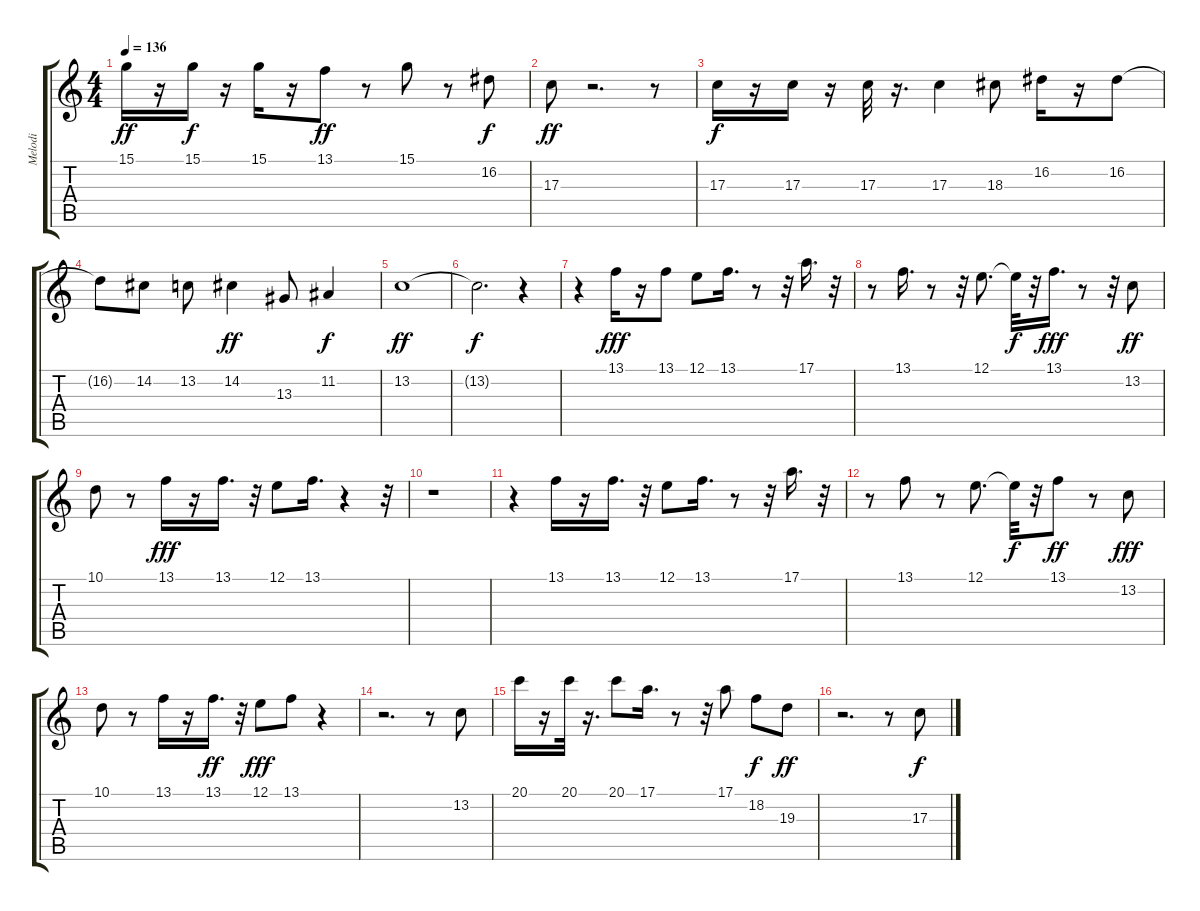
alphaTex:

\track ("Melodi" "Melodi") {instrument oboe}
\staff {score tabs}
\tuning (E4 B3 G3 D3 A2 E2) {hide}
\ts (4 4)
\tempo 136
\clef g2
\ks c
15.1.16{dy ff} r.16 15.1.16{dy f} r.16 15.1.16 r.16 13.1.8{dy ff} r.8 15.1.8 r.8 16.2.8{dy f} |
17.3.8{dy ff} r.2{d} r.8 |
17.3.16{dy f} r.16 17.3.16 r.16 17.3.32 r.16{d} 17.3.4 18.3.8 16.2.16 r.16 16.2.8 |
16.2{t}.8 14.2.8 13.2.8 14.2.4{dy ff} 13.3.8 11.2.4{dy f} |
13.2.1{dy ff} |
13.2{t}.2{d dy f} r.4 |
r.4 13.1.16{dy fff} r.16 13.1.8 12.1.8 13.1.16{d} r.8 r.32 17.1.16{d} r.32 |
r.8 13.1.16{d} r.8 r.32 12.1.8{d} 12.1{t}.32{dy f} r.32 13.1.16{d dy fff} r.8 r.32 13.2.8{dy ff} |
10.1.8 r.8 13.1.16{dy fff} r.16 13.1.16{d} r.32 12.1.8 13.1.16{d} r.4 r.32 |
r.1 |
r.4 13.1.16 r.16 13.1.16{d} r.32 12.1.8 13.1.16{d} r.8 r.32 17.1.16{d} r.32 |
r.8 13.1.8 r.8 12.1.8{d} 12.1{t}.32{dy f} r.32 13.1.8{dy ff} r.8 13.2.8{dy fff} |
10.1.8 r.8 13.1.16 r.16 13.1.16{d dy ff} r.32 12.1.8{dy fff} 13.1.8 r.4 |
r.2{d} r.8 13.2.8 |
20.1.16 r.16 20.1.32 r.16{d} 20.1.8 17.1.16{d} r.8 r.32 17.1.8 18.2.8{dy f} 19.3.8{dy ff} |
r.2{d} r.8 17.3.8{dy f}
